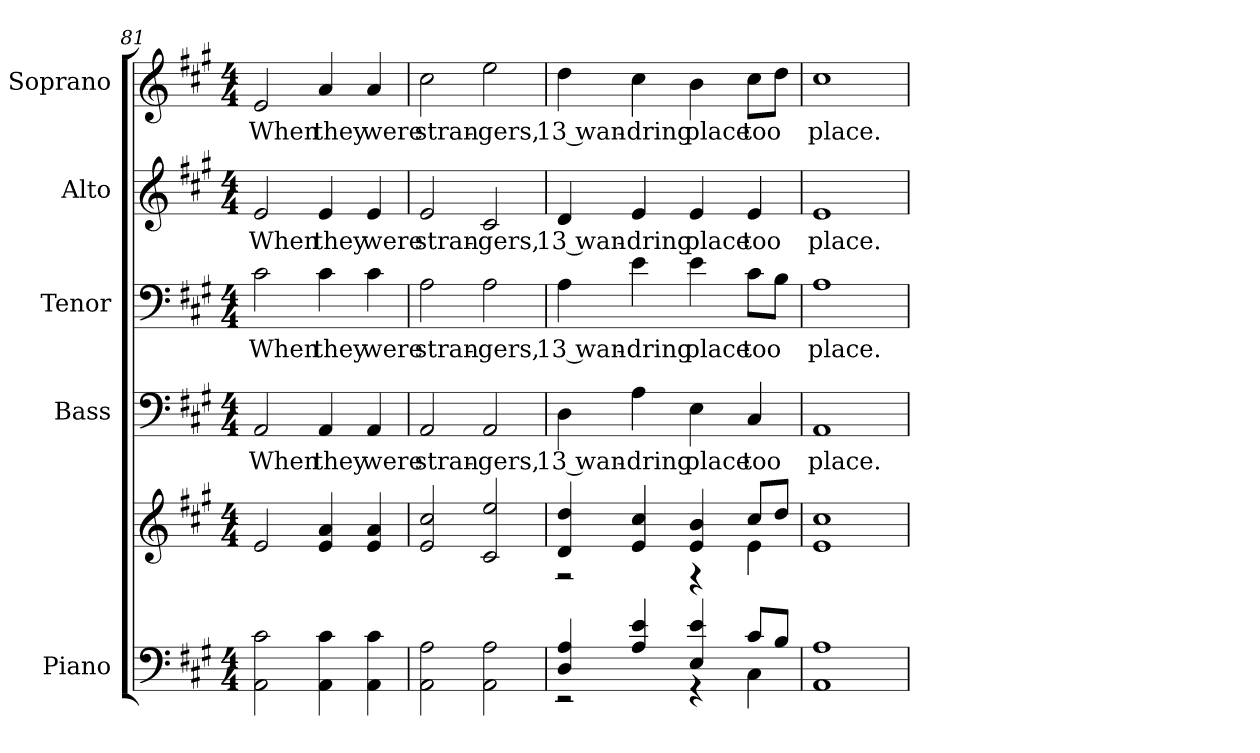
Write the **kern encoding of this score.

**kern	**kern	**kern	**text	**kern	**text	**kern	**text	**kern	**text
*part5	*part5	*part4	*part4	*part3	*part3	*part2	*part2	*part1	*part1
*staff6	*staff5	*staff4	*staff4	*staff3	*staff3	*staff2	*staff2	*staff1	*staff1
*I"Piano	*	*I"Bass	*	*I"Tenor	*	*I"Alto	*	*I"Soprano	*
*I'Pno.	*	*I'B.	*	*I'T.	*	*I'A.	*	*I'S.	*
!!LO:PB:g=z
*clefF4	*clefG2	*clefF4	*	*clefF4	*	*clefG2	*	*clefG2	*
*k[f#c#g#]	*k[f#c#g#]	*k[f#c#g#]	*	*k[f#c#g#]	*	*k[f#c#g#]	*	*k[f#c#g#]	*
*A:	*A:	*A:	*	*A:	*	*A:	*	*A:	*
*M4/4	*M4/4	*M4/4	*	*M4/4	*	*M4/4	*	*M4/4	*
=81	=81	=81	=81	=81	=81	=81	=81	=81	=81
!	!	!	!LO:LY:b:color=#000000	!	!	!	!	!	!
!	!	!	!	!	!LO:LY:b:color=#000000	!	!	!	!
!	!	!	!	!	!	!	!LO:LY:b:color=#000000	!	!
!	!	!	!	!	!	!	!	!	!LO:LY:b:color=#000000
2AAi\ 2c#i	2ei/	2AAi/	When	2c#i\	When	2ei/	When	2ei/	When
!	!	!	!LO:LY:b:color=#000000	!	!	!	!	!	!
!	!	!	!	!	!LO:LY:b:color=#000000	!	!	!	!
!	!	!	!	!	!	!	!LO:LY:b:color=#000000	!	!
!	!	!	!	!	!	!	!	!	!LO:LY:b:color=#000000
4AAi\ 4c#i	4ei/ 4ai	4AAi/	they	4c#i\	they	4ei/	they	4ai/	they
!	!	!	!LO:LY:b:color=#000000	!	!	!	!	!	!
!	!	!	!	!	!LO:LY:b:color=#000000	!	!	!	!
!	!	!	!	!	!	!	!LO:LY:b:color=#000000	!	!
!	!	!	!	!	!	!	!	!	!LO:LY:b:color=#000000
4AAi\ 4c#i	4ei/ 4ai	4AAi/	were	4c#i\	were	4ei/	were	4ai/	were
=82	=82	=82	=82	=82	=82	=82	=82	=82	=82
!	!	!	!LO:LY:b:color=#000000	!	!	!	!	!	!
!	!	!	!	!	!LO:LY:b:color=#000000	!	!	!	!
!	!	!	!	!	!	!	!LO:LY:b:color=#000000	!	!
!	!	!	!	!	!	!	!	!	!LO:LY:b:color=#000000
2AAi\ 2Ai	2ei/ 2cc#i	2AAi/	stran-	2Ai\	stran-	2ei/	stran-	2cc#i\	stran-
!	!	!	!LO:LY:b:color=#000000	!	!	!	!	!	!
!	!	!	!	!	!LO:LY:b:color=#000000	!	!	!	!
!	!	!	!	!	!	!	!LO:LY:b:color=#000000	!	!
!	!	!	!	!	!	!	!	!	!LO:LY:b:color=#000000
2AAi\ 2Ai	2c#i/ 2eei	2AAi/	-gers,	2Ai\	-gers,	2c#i/	-gers,	2eei\	-gers,
=83	=83	=83	=83	=83	=83	=83	=83	=83	=83
*^	*^	*	*	*	*	*	*	*	*
!	!	!	!	!	!LO:LY:b:color=#000000	!	!	!	!	!	!
!	!	!	!	!	!	!	!LO:LY:b:color=#000000	!	!	!	!
!	!	!	!	!	!	!	!	!	!LO:LY:b:color=#000000	!	!
!	!	!	!	!	!	!	!	!	!	!	!LO:LY:b:color=#000000
4Di/ 4Ai	2r	4di/ 4ddi	2r	4Di\	13 wan-	4Ai\	13 wan-	4di/	13 wan-	4ddi\	13 wan-
!	!	!	!	!	!LO:LY:b:color=#000000	!	!	!	!	!	!
!	!	!	!	!	!	!	!LO:LY:b:color=#000000	!	!	!	!
!	!	!	!	!	!	!	!	!	!LO:LY:b:color=#000000	!	!
!	!	!	!	!	!	!	!	!	!	!	!LO:LY:b:color=#000000
4Ai/ 4ei	.	4ei/ 4cc#i	.	4Ai\	-dring	4ei\	-dring	4ei/	-dring	4cc#i\	-dring
!	!	!	!	!	!LO:LY:b:color=#000000	!	!	!	!	!	!
!	!	!	!	!	!	!	!LO:LY:b:color=#000000	!	!	!	!
!	!	!	!	!	!	!	!	!	!LO:LY:b:color=#000000	!	!
!	!	!	!	!	!	!	!	!	!	!	!LO:LY:b:color=#000000
4Ei/ 4ei	4r	4ei/ 4bi	4r	4Ei\	place	4ei\	place	4ei/	place	4bi\	place
!	!	!	!	!	!LO:LY:b:color=#000000	!	!	!	!	!	!
!	!	!	!	!	!	!	!LO:LY:b:color=#000000	!	!	!	!
!	!	!	!	!	!	!	!	!	!LO:LY:b:color=#000000	!	!
!	!	!	!	!	!	!	!	!	!	!	!LO:LY:b:color=#000000
8c#i/L	4C#i\	8cc#i/L	4ei\	4C#i/	too	8c#i\L	too	4ei/	too	8cc#i\L	too
8Bi/J	.	8ddi/J	.	.	.	8Bi\J	.	.	.	8ddi\J	.
*v	*v	*	*	*	*	*	*	*	*	*	*
*	*v	*v	*	*	*	*	*	*	*	*
=84	=84	=84	=84	=84	=84	=84	=84	=84	=84
!	!	!	!LO:LY:b:color=#000000	!	!	!	!	!	!
!	!	!	!	!	!LO:LY:b:color=#000000	!	!	!	!
!	!	!	!	!	!	!	!LO:LY:b:color=#000000	!	!
!	!	!	!	!	!	!	!	!	!LO:LY:b:color=#000000
1AAi 1Ai	1ei 1cc#i	1AAi	place.	1Ai	place.	1ei	place.	1cc#i	place.
=	=	=	=	=	=	=	=	=	=
*-	*-	*-	*-	*-	*-	*-	*-	*-	*-
